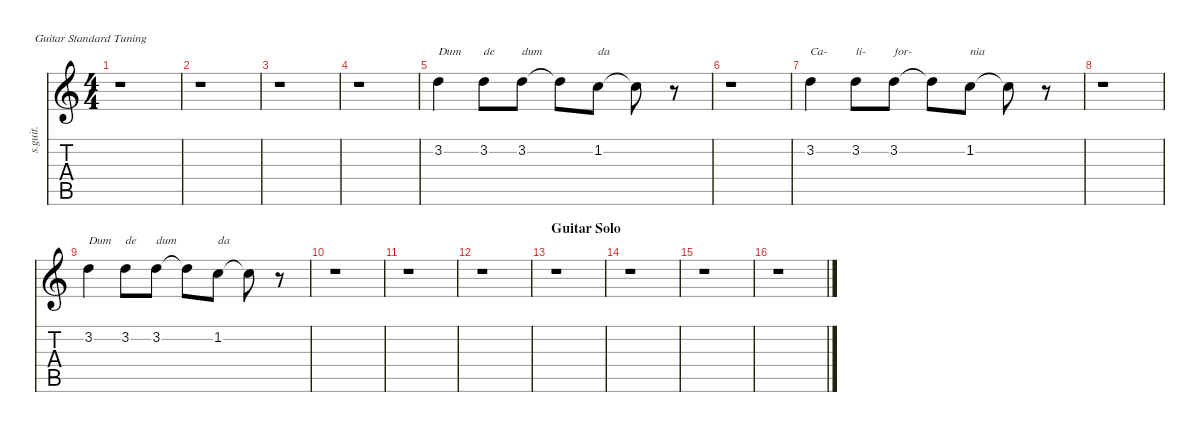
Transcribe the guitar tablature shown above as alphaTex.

\defaultSystemsLayout 4
\hideDynamics
\bracketExtendMode nobrackets
\track ("Backing Vocals (Studio)" "s.guit.") {instrument tenorsax}
\staff {score tabs}
\tuning (E4 B3 G3 D3 A2 E2)
\displaytranspose 12
\ts (4 4)
\tempo (96 hide)
\clef g2
\ks c
r.1{dy f} |
r.1 |
r.1 |
r.1 |
3.2.4{txt "Dum"} 3.2.8{txt "de"} 3.2.8{txt "dum"} 3.2{t}.8 1.2.8{txt "da"} 1.2{t}.8 r.8 |
r.1 |
3.2.4{txt "Ca-"} 3.2.8{txt "li-"} 3.2.8{txt "for-"} 3.2{t}.8 1.2.8{txt "nia"} 1.2{t}.8 r.8 |
r.1 |
3.2.4{txt "Dum"} 3.2.8{txt "de"} 3.2.8{txt "dum"} 3.2{t}.8 1.2.8{txt "da"} 1.2{t}.8 r.8 |
r.1 |
r.1 |
r.1 |
\section ("" "Guitar Solo")
r.1 |
r.1 |
r.1 |
r.1
